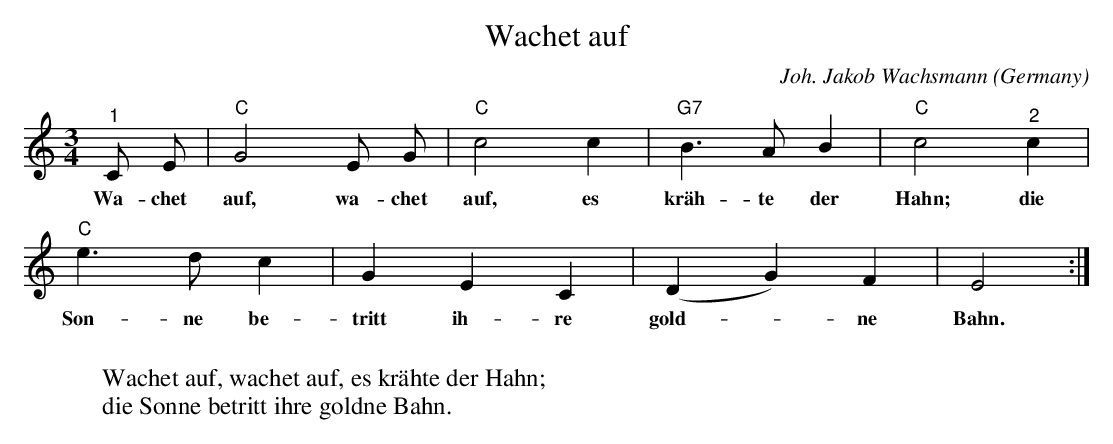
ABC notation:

X:1
T:Wachet auf
C:Joh. Jakob Wachsmann
O:Germany
M:3/4
L:1/4
K:C
"^1"C/ E/|"C"G2 E/ G/|"C"c2c|"G7"B>AB|"C"c2 "^2"c|
w:Wa-chet auf, wa-chet auf, es kr\"ah-te der Hahn; die
"C"e>dc|GEC|(DG)F|E2:|
w:Son-ne be-tritt ih-re gold--ne Bahn.
W:
W:Wachet auf, wachet auf, es kr\"ahte der Hahn;
W:die Sonne betritt ihre goldne Bahn.
